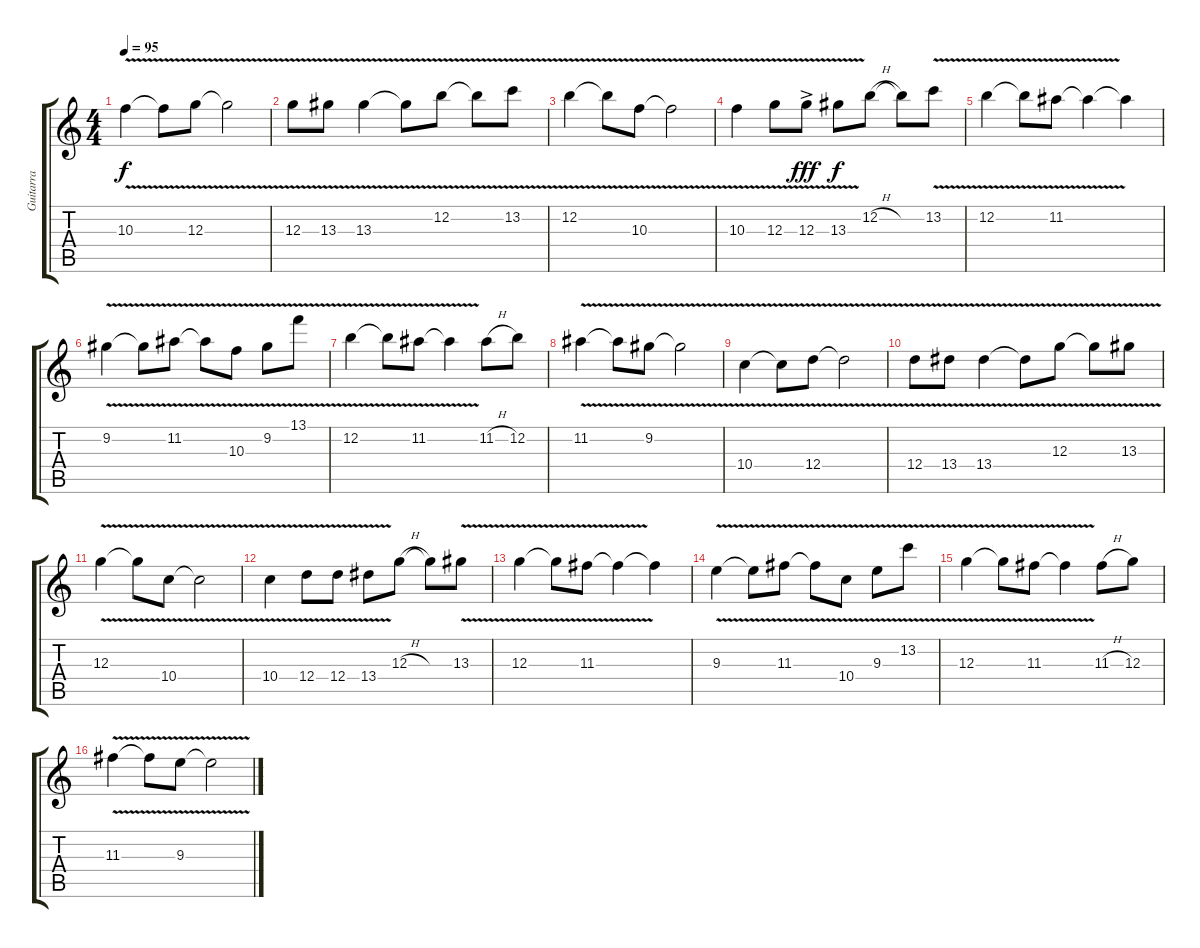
\track ("Guitarra" "Guitarra") {instrument distortionguitar}
\staff {score tabs}
\tuning (E4 B3 G3 D3 A2 E2) {hide}
\ts (4 4)
\tempo 95
\clef g2
\ks c
10.3{v}.4{dy f} 10.3{t}.8 12.3{v}.8 12.3{t}.2 |
12.3{v}.8 13.3{v}.8 13.3{v}.4 13.3{t}.8 12.2{v}.8 12.2{t}.8 13.2{v}.8 |
12.2{v}.4 12.2{t}.8 10.3{v}.8 10.3{t}.2 |
10.3{v}.4 12.3{v}.8 12.3{v ac}.8{dy fff} 13.3{v}.8{dy f} 12.2{h}.8 12.2{t}.8 13.2{v}.8 |
12.2{v}.4 12.2{t}.8 11.2{v}.8 11.2{t}.4 11.2{t}.4 |
9.2{v}.4 9.2{t}.8 11.2{v}.8 11.2{t}.8 10.3{v}.8 9.2{v}.8 13.1{v}.8 |
12.2{v}.4 12.2{t}.8 11.2{v}.8 11.2{t}.4 11.2{h}.8 12.2.8 |
11.2{v}.4 11.2{t}.8 9.2{v}.8 9.2{t}.2 |
10.4{v}.4 10.4{t}.8 12.4{v}.8 12.4{t}.2 |
12.4{v}.8 13.4{v}.8 13.4{v}.4 13.4{t}.8 12.3{v}.8 12.3{t}.8 13.3{v}.8 |
12.3{v}.4 12.3{t}.8 10.4{v}.8 10.4{t}.2 |
10.4{v}.4 12.4{v}.8 12.4{v}.8 13.4{v}.8 12.3{h}.8 12.3{t}.8 13.3{v}.8 |
12.3{v}.4 12.3{t}.8 11.3{v}.8 11.3{t}.4 11.3{t}.4 |
9.3{v}.4 9.3{t}.8 11.3{v}.8 11.3{t}.8 10.4{v}.8 9.3{v}.8 13.2{v}.8 |
12.3{v}.4 12.3{t}.8 11.3{v}.8 11.3{t}.4 11.3{h}.8 12.3.8 |
11.3{v}.4 11.3{t}.8 9.3{v}.8 9.3{t}.2
